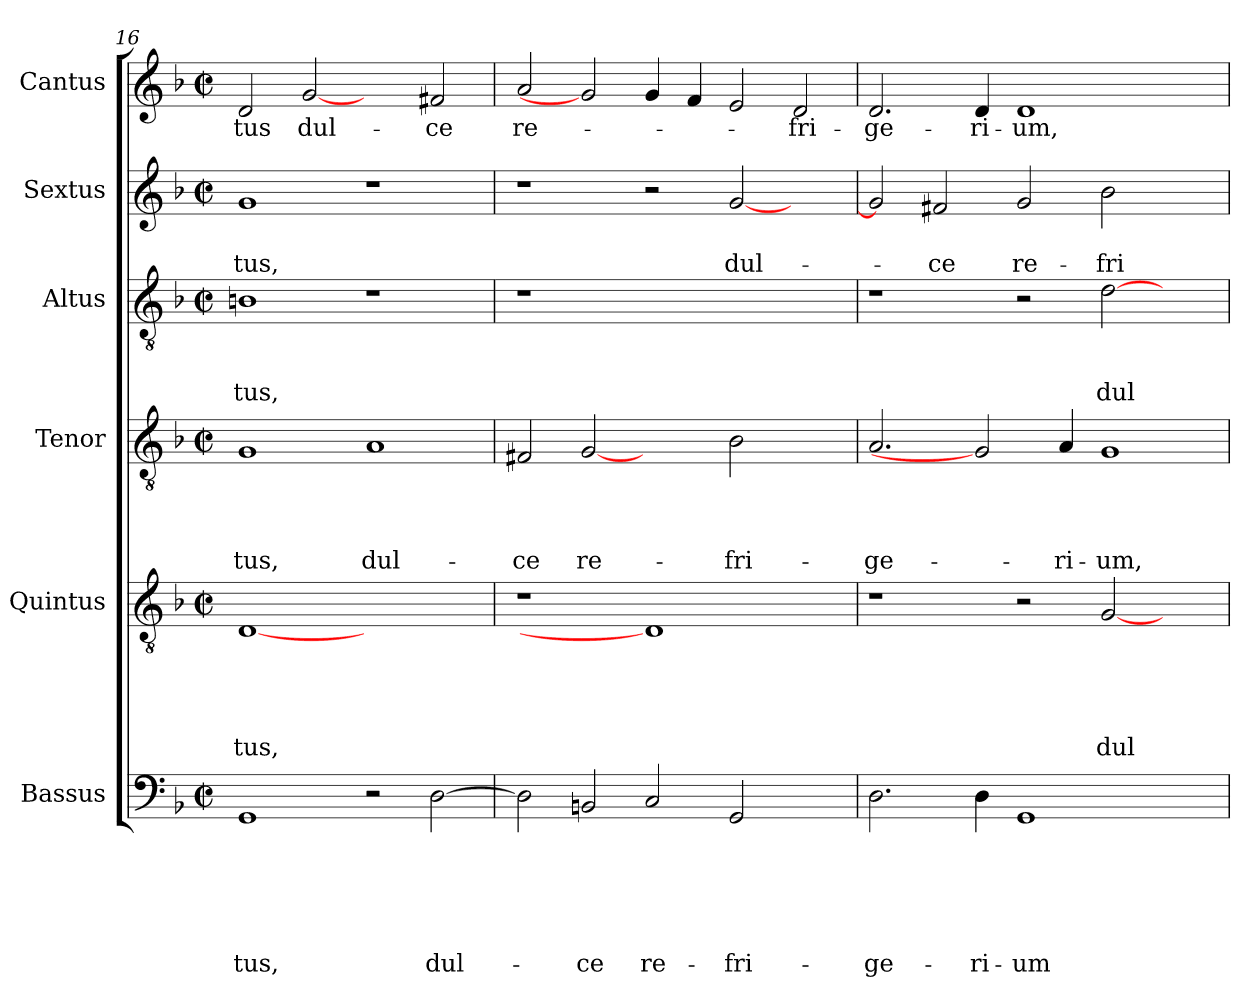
**kern	**text	**text	**text	**text	**text	**text	**kern	**text	**text	**text	**text	**text	**kern	**text	**text	**text	**text	**kern	**text	**text	**text	**kern	**text	**text	**kern	**text
*part6	*part6	*part6	*part6	*part6	*part6	*part6	*part5	*part5	*part5	*part5	*part5	*part5	*part4	*part4	*part4	*part4	*part4	*part3	*part3	*part3	*part3	*part2	*part2	*part2	*part1	*part1
*staff6	*staff6	*staff6	*staff6	*staff6	*staff6	*staff6	*staff5	*staff5	*staff5	*staff5	*staff5	*staff5	*staff4	*staff4	*staff4	*staff4	*staff4	*staff3	*staff3	*staff3	*staff3	*staff2	*staff2	*staff2	*staff1	*staff1
*I"Bassus	*	*	*	*	*	*	*I"Quintus	*	*	*	*	*	*I"Tenor	*	*	*	*	*I"Altus	*	*	*	*I"Sextus	*	*	*I"Cantus	*
*clefF4	*	*	*	*	*	*	*clefGv2	*	*	*	*	*	*clefGv2	*	*	*	*	*clefGv2	*	*	*	*clefG2	*	*	*clefG2	*
*k[b-]	*	*	*	*	*	*	*k[b-]	*	*	*	*	*	*k[b-]	*	*	*	*	*k[b-]	*	*	*	*k[b-]	*	*	*k[b-]	*
*F:	*	*	*	*	*	*	*F:	*	*	*	*	*	*F:	*	*	*	*	*F:	*	*	*	*F:	*	*	*F:	*
*M2/2	*	*	*	*	*	*	*M2/2	*	*	*	*	*	*M2/2	*	*	*	*	*M2/2	*	*	*	*M2/2	*	*	*M2/2	*
*met(c|)	*	*	*	*	*	*	*met(c|)	*	*	*	*	*	*met(c|)	*	*	*	*	*met(c|)	*	*	*	*met(c|)	*	*	*met(c|)	*
=16	=16	=16	=16	=16	=16	=16	=16	=16	=16	=16	=16	=16	=16	=16	=16	=16	=16	=16	=16	=16	=16	=16	=16	=16	=16	=16
!	!	!	!	!	!	!LO:LY:b	!	!	!	!	!	!LO:LY:b	!	!	!	!	!LO:LY:b	!	!	!	!LO:LY:b	!	!	!LO:LY:b	!	!LO:LY:b
1GG	.	.	.	.	.	-tus,	[1D	.	.	.	.	-tus,	1G	.	.	.	-tus,	1Bn	.	.	-tus,	1g	.	-tus,	2d/	-tus
!	!	!	!	!	!	!	!	!	!	!	!	!	!	!	!	!	!	!	!	!	!	!	!	!	!	!LO:LY:b
.	.	.	.	.	.	.	.	.	.	.	.	.	.	.	.	.	.	.	.	.	.	.	.	.	[2g	dul-
!	!	!	!	!	!	!	!	!	!	!	!	!	!	!	!	!	!LO:LY:b	!	!	!	!	!	!	!	!	!
2r	.	.	.	.	.	.	1ryy	.	.	.	.	.	1A	.	.	.	dul-	1r	.	.	.	1r	.	.	2ryy	.
!	!	!	!	!	!	!LO:LY:b	!	!	!	!	!	!	!	!	!	!	!	!	!	!	!	!	!	!	!	!LO:LY:b
[2D\	.	.	.	.	.	dul-	.	.	.	.	.	.	.	.	.	.	.	.	.	.	.	.	.	.	2f#X/	-ce
!!LO:PB:g=z
=17	=17	=17	=17	=17	=17	=17	=17	=17	=17	=17	=17	=17	=17	=17	=17	=17	=17	=17	=17	=17	=17	=17	=17	=17	=17	=17
!	!	!	!	!	!	!	!	!	!	!	!	!	!	!	!	!	!LO:LY:b	!	!	!	!	!	!	!	!	!LO:LY:b
2D\]	.	.	.	.	.	.	1r	.	.	.	.	.	2F#X/	.	.	.	-ce	1r	.	.	.	1r	.	.	2a/	re-
!	!	!	!	!	!	!LO:LY:b	!	!	!	!	!	!	!	!	!	!	!LO:LY:b	!	!	!	!	!	!	!	!	!
2BBn/	.	.	.	.	.	-ce	.	.	.	.	.	.	[2G	.	.	.	re-	.	.	.	.	.	.	.	2g]	.
!	!	!	!	!	!	!LO:LY:b	!	!	!	!	!	!	!	!	!	!	!	!	!	!	!	!	!	!	!	!
2C/	.	.	.	.	.	re-	1D]	.	.	.	.	.	2ryy	.	.	.	.	1.ryy	.	.	.	2r	.	.	4g/	.
.	.	.	.	.	.	.	.	.	.	.	.	.	.	.	.	.	.	.	.	.	.	.	.	.	4f/	.
!	!	!	!	!	!	!LO:LY:b	!	!	!	!	!	!	!	!	!	!	!LO:LY:b	!	!	!	!	!	!	!LO:LY:b	!	!
2GG/	.	.	.	.	.	-fri-	.	.	.	.	.	.	2B-\	.	.	.	-fri-	.	.	.	.	[2g/	.	dul-	2e/	.
!	!	!	!	!	!	!	!	!	!	!	!	!	!	!	!	!	!	!	!	!	!	!	!	!	!	!LO:LY:b
2ryy	.	.	.	.	.	.	2ryy	.	.	.	.	.	2ryy	.	.	.	.	.	.	.	.	2ryy	.	.	2d/	-fri-
=18	=18	=18	=18	=18	=18	=18	=18	=18	=18	=18	=18	=18	=18	=18	=18	=18	=18	=18	=18	=18	=18	=18	=18	=18	=18	=18
!	!	!	!	!	!	!LO:LY:b	!	!	!	!	!	!	!	!	!	!	!LO:LY:b	!	!	!	!	!	!	!	!	!LO:LY:b
2.D\	.	.	.	.	.	-ge-	1r	.	.	.	.	.	2.A/	.	.	.	-ge-	1r	.	.	.	2g/]	.	.	2.d/	-ge-
!	!	!	!	!	!	!	!	!	!	!	!	!	!	!	!	!	!	!	!	!	!	!	!	!LO:LY:b	!	!
.	.	.	.	.	.	.	.	.	.	.	.	.	.	.	.	.	.	.	.	.	.	2f#X/	.	-ce	.	.
!	!	!	!	!	!	!LO:LY:b	!	!	!	!	!	!	!	!	!	!	!	!	!	!	!	!	!	!	!	!LO:LY:b
4D\	.	.	.	.	.	-ri-	.	.	.	.	.	.	2G]	.	.	.	.	.	.	.	.	.	.	.	4d/	-ri-
!	!	!	!	!	!	!LO:LY:b	!	!	!	!	!	!	!	!	!	!	!	!	!	!	!	!	!	!LO:LY:b	!	!LO:LY:b
1GG	.	.	.	.	.	-um	2r	.	.	.	.	.	.	.	.	.	.	2r	.	.	.	2g/	.	re-	1d	-um,
!	!	!	!	!	!	!	!	!	!	!	!	!	!	!	!	!	!LO:LY:b	!	!	!	!	!	!	!	!	!
.	.	.	.	.	.	.	.	.	.	.	.	.	4A/	.	.	.	-ri-	.	.	.	.	.	.	.	.	.
!	!	!	!	!	!	!	!	!	!	!	!	!LO:LY:b	!	!	!	!	!LO:LY:b	!	!	!	!LO:LY:b	!	!	!LO:LY:b	!	!
.	.	.	.	.	.	.	[2G/	.	.	.	.	dul-	1G	.	.	.	-um,	[2d\	.	.	dul-	2b-\	.	-fri-	.	.
2ryy	.	.	.	.	.	.	2ryy	.	.	.	.	.	.	.	.	.	.	2ryy	.	.	.	2ryy	.	.	2ryy	.
=	=	=	=	=	=	=	=	=	=	=	=	=	=	=	=	=	=	=	=	=	=	=	=	=	=	=
*-	*-	*-	*-	*-	*-	*-	*-	*-	*-	*-	*-	*-	*-	*-	*-	*-	*-	*-	*-	*-	*-	*-	*-	*-	*-	*-
